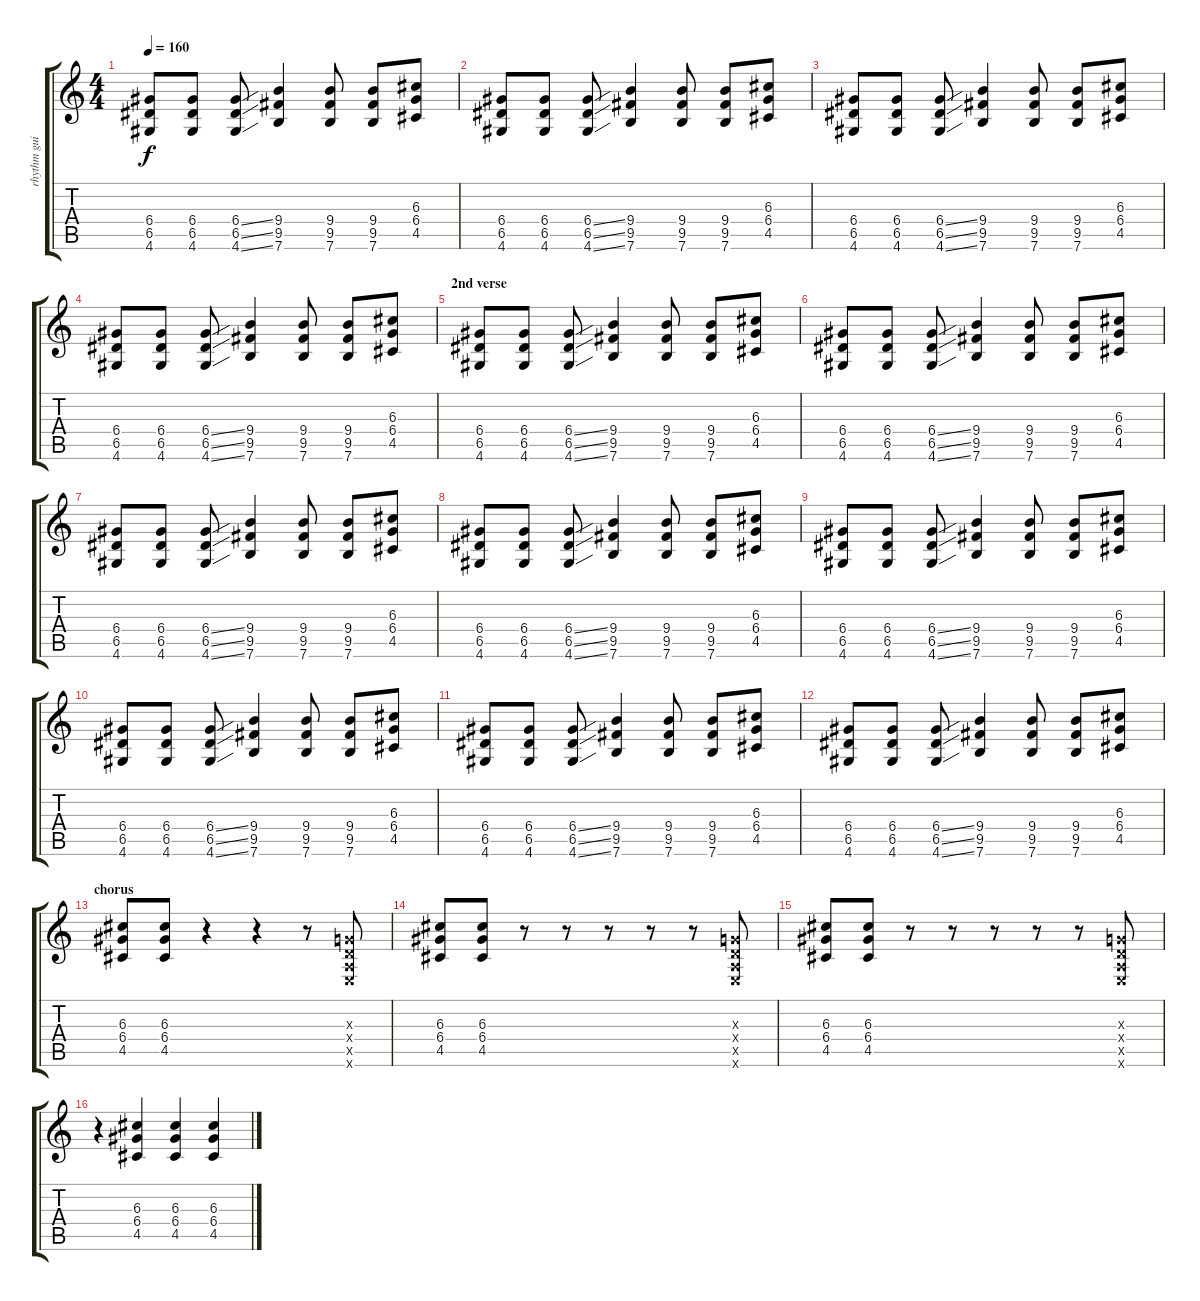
\track ("rhythm guitar - petr hrdlièka" "rhythm gui") {instrument overdrivenguitar}
\staff {score tabs}
\tuning (E4 B3 G3 D3 A2 E2) {hide}
\ts (4 4)
\tempo 160
\clef g2
\ks c
(6.4 6.5 4.6).8{dy f} (6.4 6.5 4.6).8 (6.4{ss} 6.5{ss} 4.6{ss}).8 (9.4 9.5 7.6).4 (9.4 9.5 7.6).8 (9.4 9.5 7.6).8 (6.3 6.4 4.5).8 |
(6.4 6.5 4.6).8 (6.4 6.5 4.6).8 (6.4{ss} 6.5{ss} 4.6{ss}).8 (9.4 9.5 7.6).4 (9.4 9.5 7.6).8 (9.4 9.5 7.6).8 (6.3 6.4 4.5).8 |
(6.4 6.5 4.6).8 (6.4 6.5 4.6).8 (6.4{ss} 6.5{ss} 4.6{ss}).8 (9.4 9.5 7.6).4 (9.4 9.5 7.6).8 (9.4 9.5 7.6).8 (6.3 6.4 4.5).8 |
(6.4 6.5 4.6).8 (6.4 6.5 4.6).8 (6.4{ss} 6.5{ss} 4.6{ss}).8 (9.4 9.5 7.6).4 (9.4 9.5 7.6).8 (9.4 9.5 7.6).8 (6.3 6.4 4.5).8 |
\section ("" "2nd verse ")
(6.4 6.5 4.6).8{volume 12 instrument overdrivenguitar} (6.4 6.5 4.6).8 (6.4{ss} 6.5{ss} 4.6{ss}).8 (9.4 9.5 7.6).4 (9.4 9.5 7.6).8 (9.4 9.5 7.6).8 (6.3 6.4 4.5).8 |
(6.4 6.5 4.6).8 (6.4 6.5 4.6).8 (6.4{ss} 6.5{ss} 4.6{ss}).8 (9.4 9.5 7.6).4 (9.4 9.5 7.6).8 (9.4 9.5 7.6).8 (6.3 6.4 4.5).8 |
(6.4 6.5 4.6).8 (6.4 6.5 4.6).8 (6.4{ss} 6.5{ss} 4.6{ss}).8 (9.4 9.5 7.6).4 (9.4 9.5 7.6).8 (9.4 9.5 7.6).8 (6.3 6.4 4.5).8 |
(6.4 6.5 4.6).8 (6.4 6.5 4.6).8 (6.4{ss} 6.5{ss} 4.6{ss}).8 (9.4 9.5 7.6).4 (9.4 9.5 7.6).8 (9.4 9.5 7.6).8 (6.3 6.4 4.5).8 |
(6.4 6.5 4.6).8 (6.4 6.5 4.6).8 (6.4{ss} 6.5{ss} 4.6{ss}).8 (9.4 9.5 7.6).4 (9.4 9.5 7.6).8 (9.4 9.5 7.6).8 (6.3 6.4 4.5).8 |
(6.4 6.5 4.6).8 (6.4 6.5 4.6).8 (6.4{ss} 6.5{ss} 4.6{ss}).8 (9.4 9.5 7.6).4 (9.4 9.5 7.6).8 (9.4 9.5 7.6).8 (6.3 6.4 4.5).8 |
(6.4 6.5 4.6).8 (6.4 6.5 4.6).8 (6.4{ss} 6.5{ss} 4.6{ss}).8 (9.4 9.5 7.6).4 (9.4 9.5 7.6).8 (9.4 9.5 7.6).8 (6.3 6.4 4.5).8 |
(6.4 6.5 4.6).8 (6.4 6.5 4.6).8 (6.4{ss} 6.5{ss} 4.6{ss}).8 (9.4 9.5 7.6).4 (9.4 9.5 7.6).8 (9.4 9.5 7.6).8 (6.3 6.4 4.5).8 |
\section ("" "chorus")
(6.3 6.4 4.5).8 (6.3 6.4 4.5).8 r.4 r.4 r.8 (0.3{x} 0.4{x} 0.5{x} 0.6{x}).8 |
(6.3 6.4 4.5).8 (6.3 6.4 4.5).8 r.8 r.8 r.8 r.8 r.8 (0.3{x} 0.4{x} 0.5{x} 0.6{x}).8 |
(6.3 6.4 4.5).8 (6.3 6.4 4.5).8 r.8 r.8 r.8 r.8 r.8 (0.3{x} 0.4{x} 0.5{x} 0.6{x}).8 |
r.4 (6.3 6.4 4.5).4 (6.3 6.4 4.5).4 (6.3 6.4 4.5).4
